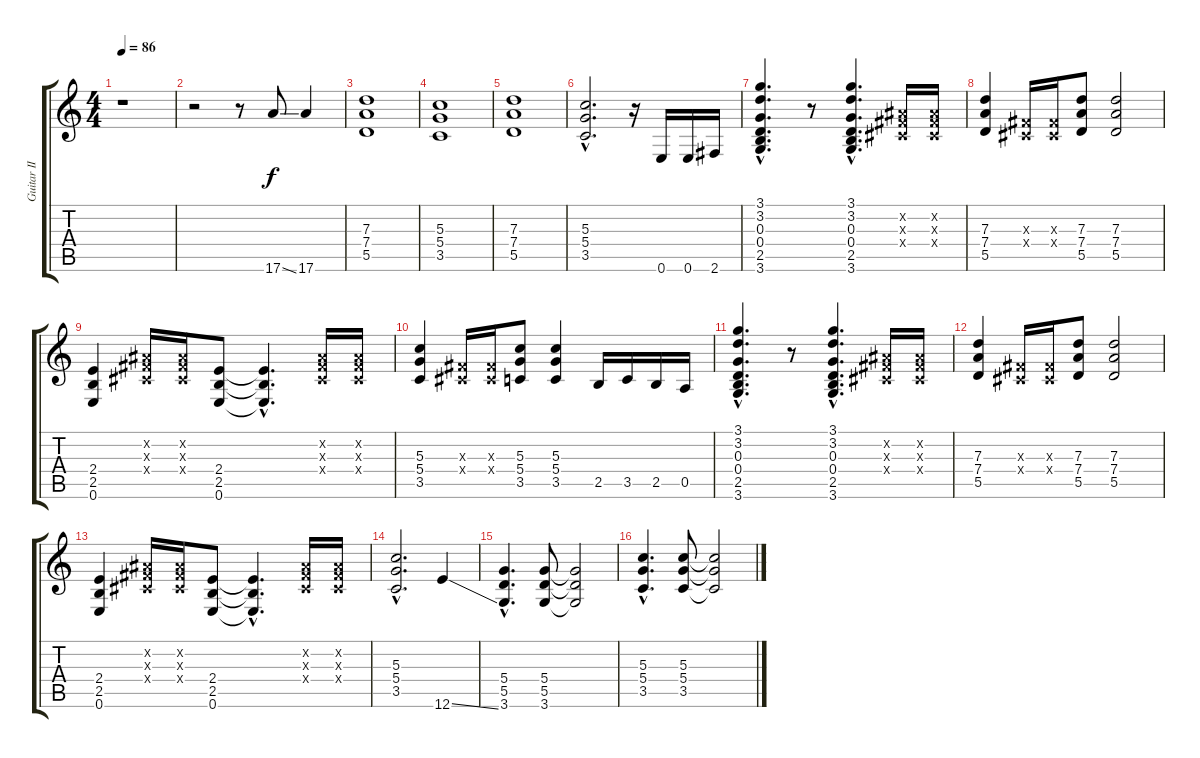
\track ("Guitar II" "Guitar II") {instrument overdrivenguitar}
\staff {score tabs}
\tuning (E4 B3 G3 D3 A2 E2) {hide}
\ts (4 4)
\tempo 86
\clef g2
\ks c
r.1{dy f} |
r.2 r.8 17.6{ss}.8 17.6.4 |
(7.3 7.4 5.5).1 |
(5.3 5.4 3.5).1 |
(7.3 7.4 5.5).1 |
(5.3{hac} 5.4{hac} 3.5{hac}).2{d} r.16 0.6.16 0.6.16 2.6.16 |
(3.1{hac} 3.2{hac} 0.3{hac} 0.4{hac} 2.5{hac} 3.6{hac}).4{d} r.8 (3.1{hac} 3.2{hac} 0.3{hac} 0.4{hac} 2.5{hac} 3.6{hac}).4{d} (-1.2{x} -1.3{x} -1.4{x}).16 (-1.2{x} -1.3{x} -1.4{x}).16 |
(7.3 7.4 5.5).4 (-1.3{x} -1.4{x}).16 (-1.3{x} -1.4{x}).16 (7.3 7.4 5.5).8 (7.3 7.4 5.5).2 |
(2.4 2.5 0.6).4 (-1.2{x} -1.3{x} -1.4{x}).16 (-1.2{x} -1.3{x} -1.4{x}).16 (2.4 2.5 0.6).8 (2.4{hac t} 2.5{hac t} 0.6{hac t}).4{d} (-1.2{x} -1.3{x} -1.4{x}).16 (-1.2{x} -1.3{x} -1.4{x}).16 |
(5.3 5.4 3.5).4 (-1.3{x} -1.4{x}).16 (-1.3{x} -1.4{x}).16 (5.3 5.4 3.5).8 (5.3 5.4 3.5).4 2.5.16 3.5.16 2.5.16 0.5.16 |
(3.1{hac} 3.2{hac} 0.3{hac} 0.4{hac} 2.5{hac} 3.6{hac}).4{d} r.8 (3.1{hac} 3.2{hac} 0.3{hac} 0.4{hac} 2.5{hac} 3.6{hac}).4{d} (-1.2{x} -1.3{x} -1.4{x}).16 (-1.2{x} -1.3{x} -1.4{x}).16 |
(7.3 7.4 5.5).4 (-1.3{x} -1.4{x}).16 (-1.3{x} -1.4{x}).16 (7.3 7.4 5.5).8 (7.3 7.4 5.5).2 |
(2.4 2.5 0.6).4 (-1.2{x} -1.3{x} -1.4{x}).16 (-1.2{x} -1.3{x} -1.4{x}).16 (2.4 2.5 0.6).8 (2.4{hac t} 2.5{hac t} 0.6{hac t}).4{d} (-1.2{x} -1.3{x} -1.4{x}).16 (-1.2{x} -1.3{x} -1.4{x}).16 |
(5.3{hac} 5.4{hac} 3.5{hac}).2{d} 12.6{ss}.4 |
(5.4{hac} 5.5{hac} 3.6{hac}).4{d} (5.4 5.5 3.6).8 (5.4{t} 5.5{t} 3.6{t}).2 |
(5.3{hac} 5.4{hac} 3.5{hac}).4{d} (5.3 5.4 3.5).8 (5.3{t} 5.4{t} 3.5{t}).2
